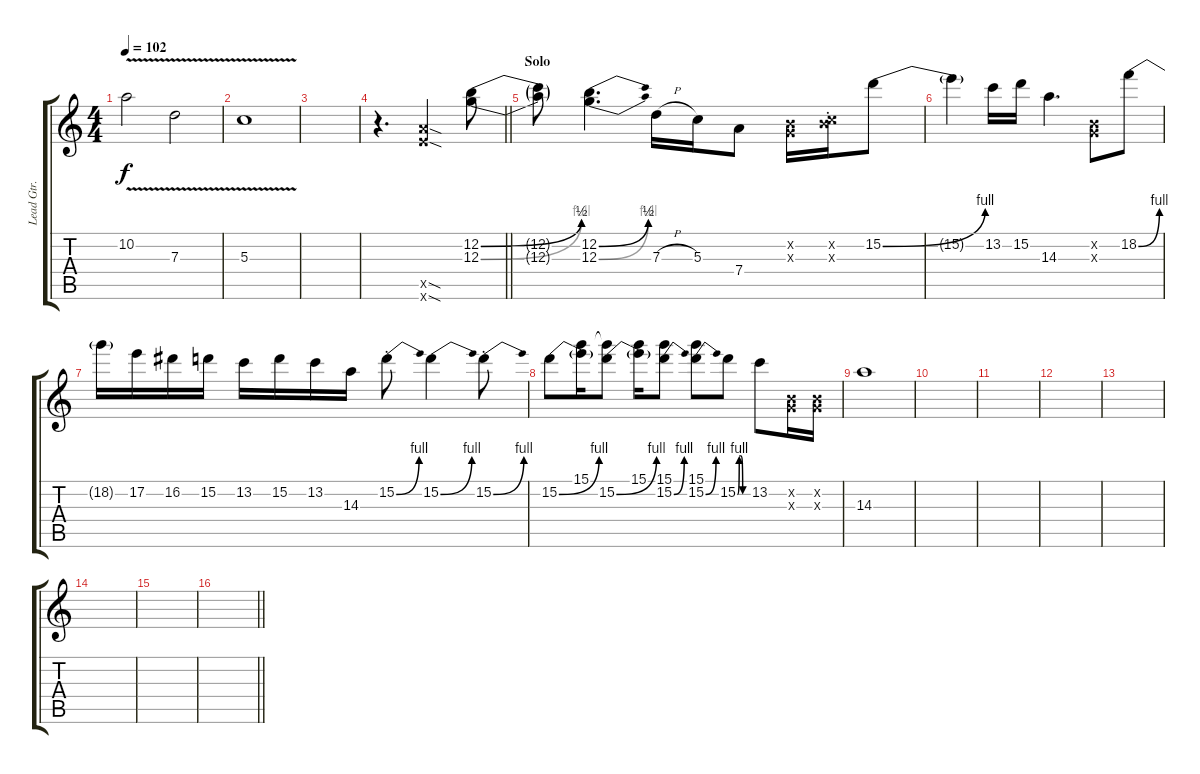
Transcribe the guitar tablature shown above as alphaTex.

\track ("Lead Gtr. 1" "Lead Gtr. ") {instrument overdrivenguitar}
\staff {score tabs}
\tuning (E4 B3 G3 D3 A2 E2) {hide}
\ts (4 4)
\tempo 102
\clef g2
\ks c
10.2{v}.2{dy f} 7.3{v}.2 |
5.3{v}.1 |
|
\barLineRight lightlight
r.4{d balance 12} (12.5{sod x} 12.6{sod x}).2{volume 10 balance 4} (12.2{be (bend 0 0 60 2)} 12.3{be (bend 0 0 60 4)}).8 |
\section ("" "Solo")
(12.2{t} 12.3{t}).8 (12.2{be (bend 0 0 60 2)} 12.3{be (bend 0 0 60 4)}).4{d} 7.3{h}.16 5.3.16 7.4.8 (0.2{x} 0.3{x}).16 (0.2{x} 5.3{st x}).16 15.2{be (bend 0 0 60 4)}.8 |
15.2{t}.4 13.2.16 15.2.16 14.3.4{d} (0.2{x} 0.3{x}).8 18.2{be (bend 0 0 60 4)}.8 |
18.2{t}.16 17.2.16 16.2.16 15.2.16 13.2.16 15.2.16 13.2.16 14.3.16 15.2{be (bend 0 0 60 4) st}.8 15.2{be (bend 0 0 60 4)}.4 15.2{be (bend 0 0 60 4) st}.8 |
15.2{be (bend 0 0 60 4)}.8 (15.1 15.2{t}).16 (15.1{t} 15.2{be (bend 0 0 60 4)}).8 (15.1 15.2{t}).16 (15.1 15.2{be (bend 0 0 60 4)}).8 (15.1 15.2{be (bend 0 0 60 4)}).8 15.2{be (custom 0 0 10 4 20 4 30 0 60 0)}.8 13.2.8 (0.2{x} 0.3{x}).16 (0.2{x} 0.3{x}).16 |
14.3.1{volume 1} |
|
|
|
|
|
|
\barLineRight lightlight
